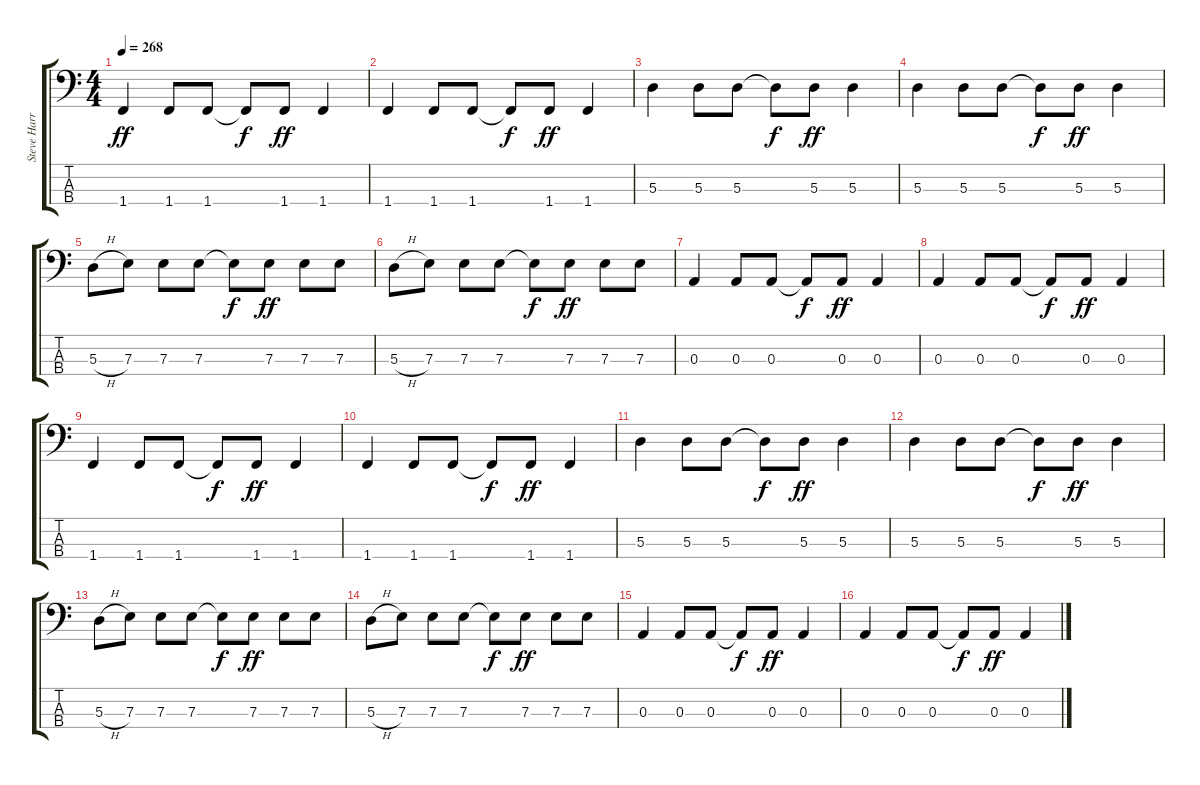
\track ("Steve Harris" "Steve Harr") {instrument electricbassfinger}
\staff {score tabs}
\tuning (G2 D2 A1 E1) {hide}
\ts (4 4)
\tempo 268
\clef f4
\ks c
1.4.4{dy ff} 1.4.8 1.4.8 1.4{t}.8{dy f} 1.4.8{dy ff} 1.4.4 |
1.4.4 1.4.8 1.4.8 1.4{t}.8{dy f} 1.4.8{dy ff} 1.4.4 |
5.3.4 5.3.8 5.3.8 5.3{t}.8{dy f} 5.3.8{dy ff} 5.3.4 |
5.3.4 5.3.8 5.3.8 5.3{t}.8{dy f} 5.3.8{dy ff} 5.3.4 |
5.3{h}.8 7.3.8 7.3.8 7.3.8 7.3{t}.8{dy f} 7.3.8{dy ff} 7.3.8 7.3.8 |
5.3{h}.8 7.3.8 7.3.8 7.3.8 7.3{t}.8{dy f} 7.3.8{dy ff} 7.3.8 7.3.8 |
0.3.4 0.3.8 0.3.8 0.3{t}.8{dy f} 0.3.8{dy ff} 0.3.4 |
0.3.4 0.3.8 0.3.8 0.3{t}.8{dy f} 0.3.8{dy ff} 0.3.4 |
1.4.4 1.4.8 1.4.8 1.4{t}.8{dy f} 1.4.8{dy ff} 1.4.4 |
1.4.4 1.4.8 1.4.8 1.4{t}.8{dy f} 1.4.8{dy ff} 1.4.4 |
5.3.4 5.3.8 5.3.8 5.3{t}.8{dy f} 5.3.8{dy ff} 5.3.4 |
5.3.4 5.3.8 5.3.8 5.3{t}.8{dy f} 5.3.8{dy ff} 5.3.4 |
5.3{h}.8 7.3.8 7.3.8 7.3.8 7.3{t}.8{dy f} 7.3.8{dy ff} 7.3.8 7.3.8 |
5.3{h}.8 7.3.8 7.3.8 7.3.8 7.3{t}.8{dy f} 7.3.8{dy ff} 7.3.8 7.3.8 |
0.3.4 0.3.8 0.3.8 0.3{t}.8{dy f} 0.3.8{dy ff} 0.3.4 |
0.3.4 0.3.8 0.3.8 0.3{t}.8{dy f} 0.3.8{dy ff} 0.3.4
